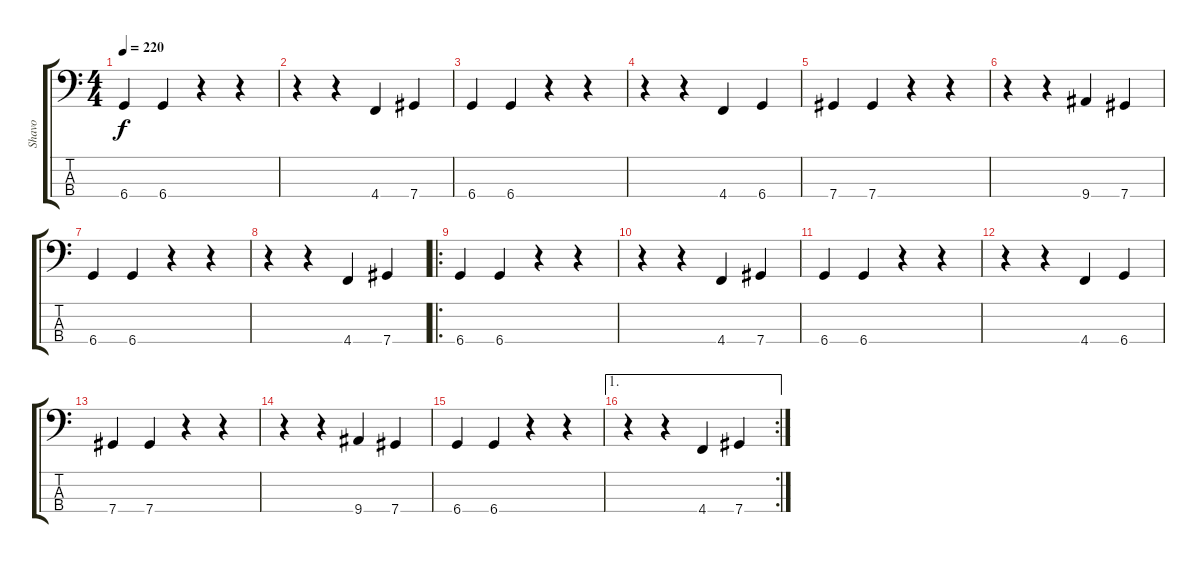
\track ("Shavo" "Shavo") {instrument electricbasspick}
\staff {score tabs}
\tuning (Gb2 Db2 Ab1 Db1) {hide}
\ts (4 4)
\tempo 220
\clef f4
\ks c
6.4.4{dy f instrument electricbasspick} 6.4.4 r.4 r.4 |
r.4 r.4 4.4.4 7.4.4 |
6.4.4 6.4.4 r.4 r.4 |
r.4 r.4 4.4.4 6.4.4 |
7.4.4 7.4.4 r.4 r.4 |
r.4 r.4 9.4.4 7.4.4 |
6.4.4 6.4.4 r.4 r.4 |
r.4 r.4 4.4.4 7.4.4 |
\ro
6.4.4 6.4.4 r.4 r.4 |
r.4 r.4 4.4.4 7.4.4 |
6.4.4 6.4.4 r.4 r.4 |
r.4 r.4 4.4.4 6.4.4 |
7.4.4 7.4.4 r.4 r.4 |
r.4 r.4 9.4.4 7.4.4 |
6.4.4 6.4.4 r.4 r.4 |
\ae 1
\rc 2
r.4 r.4 4.4.4 7.4.4
